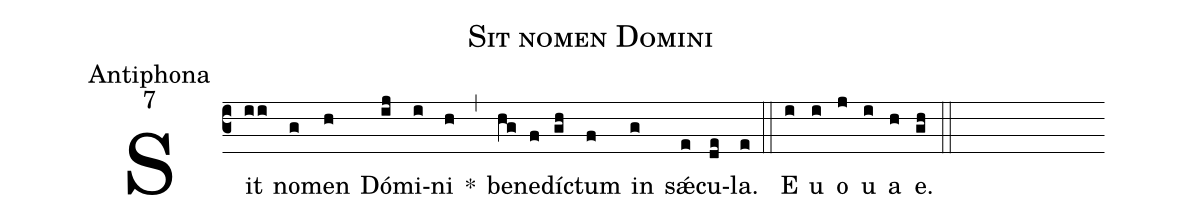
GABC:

name:Sit nomen Domini;
office-part:Antiphona;
mode:7;
%%
(c3)Sit(ii) no(g)men(h) Dó(ij)mi(i)ni(h) *(,) be(hg)ne(f)díc(gh)tum(f) in(g) sǽ(e)cu(de)la.(e) (::) E(i) u(i) o(j) u(i) a(h) e.(gh) (::)
